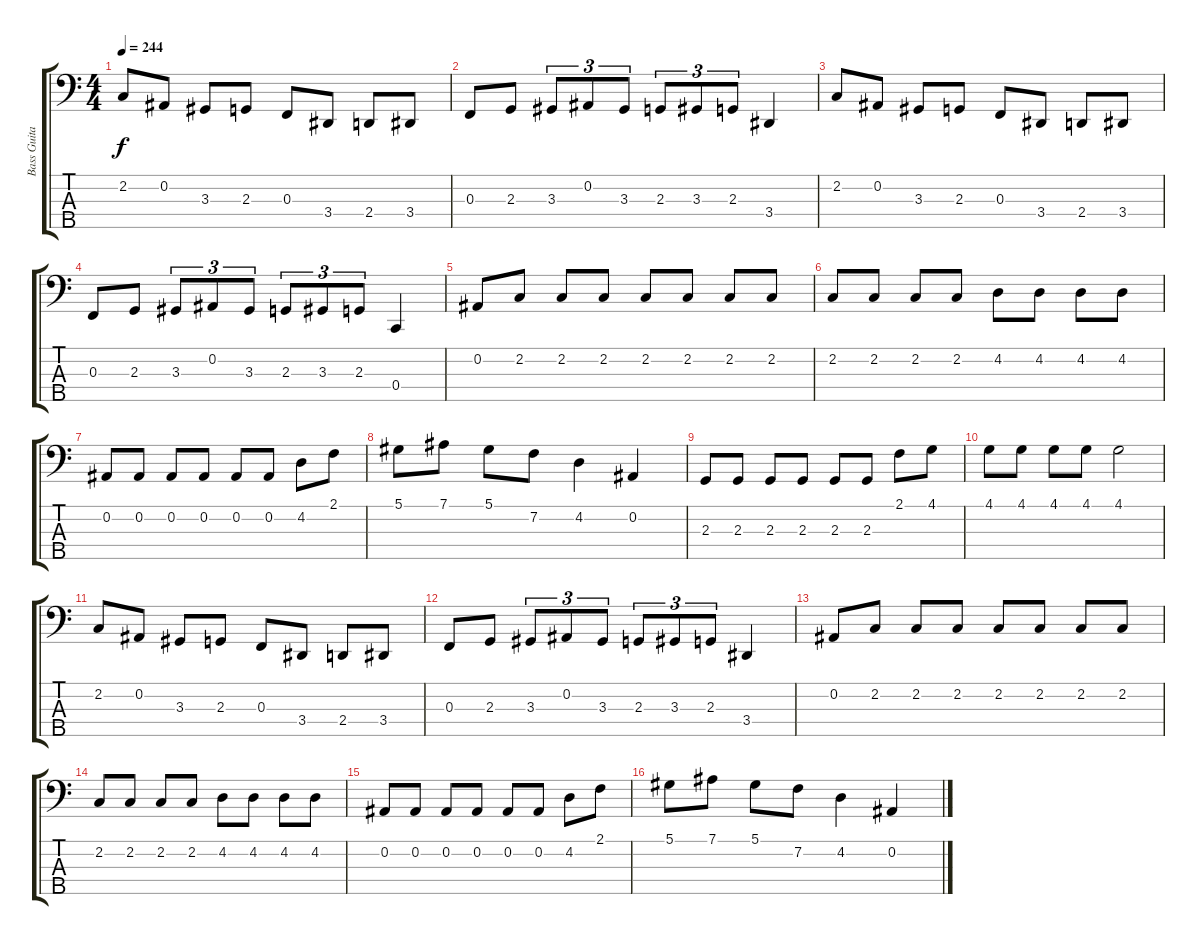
\track ("Bass Guitar" "Bass Guita") {instrument electricbassfinger}
\staff {score tabs}
\tuning (Eb2 Bb1 F1 C1 G0) {hide}
\ts (4 4)
\tempo 244
\clef f4
\ks c
2.2.8{dy f} 0.2.8 3.3.8 2.3.8 0.3.8 3.4.8 2.4.8 3.4.8 |
0.3.8 2.3.8 3.3.8{tu (3 2)} 0.2.8{tu (3 2)} 3.3.8{tu (3 2)} 2.3.8{tu (3 2)} 3.3.8{tu (3 2)} 2.3.8{tu (3 2)} 3.4.4 |
2.2.8 0.2.8 3.3.8 2.3.8 0.3.8 3.4.8 2.4.8 3.4.8 |
0.3.8 2.3.8 3.3.8{tu (3 2)} 0.2.8{tu (3 2)} 3.3.8{tu (3 2)} 2.3.8{tu (3 2)} 3.3.8{tu (3 2)} 2.3.8{tu (3 2)} 0.4.4 |
0.2.8 2.2.8 2.2.8 2.2.8 2.2.8 2.2.8 2.2.8 2.2.8 |
2.2.8 2.2.8 2.2.8 2.2.8 4.2.8 4.2.8 4.2.8 4.2.8 |
0.2.8 0.2.8 0.2.8 0.2.8 0.2.8 0.2.8 4.2.8 2.1.8 |
5.1.8 7.1.8 5.1.8 7.2.8 4.2.4 0.2.4 |
2.3.8 2.3.8 2.3.8 2.3.8 2.3.8 2.3.8 2.1.8 4.1.8 |
4.1.8 4.1.8 4.1.8 4.1.8 4.1.2 |
2.2.8 0.2.8 3.3.8 2.3.8 0.3.8 3.4.8 2.4.8 3.4.8 |
0.3.8 2.3.8 3.3.8{tu (3 2)} 0.2.8{tu (3 2)} 3.3.8{tu (3 2)} 2.3.8{tu (3 2)} 3.3.8{tu (3 2)} 2.3.8{tu (3 2)} 3.4.4 |
0.2.8 2.2.8 2.2.8 2.2.8 2.2.8 2.2.8 2.2.8 2.2.8 |
2.2.8 2.2.8 2.2.8 2.2.8 4.2.8 4.2.8 4.2.8 4.2.8 |
0.2.8 0.2.8 0.2.8 0.2.8 0.2.8 0.2.8 4.2.8 2.1.8 |
5.1.8 7.1.8 5.1.8 7.2.8 4.2.4 0.2.4
